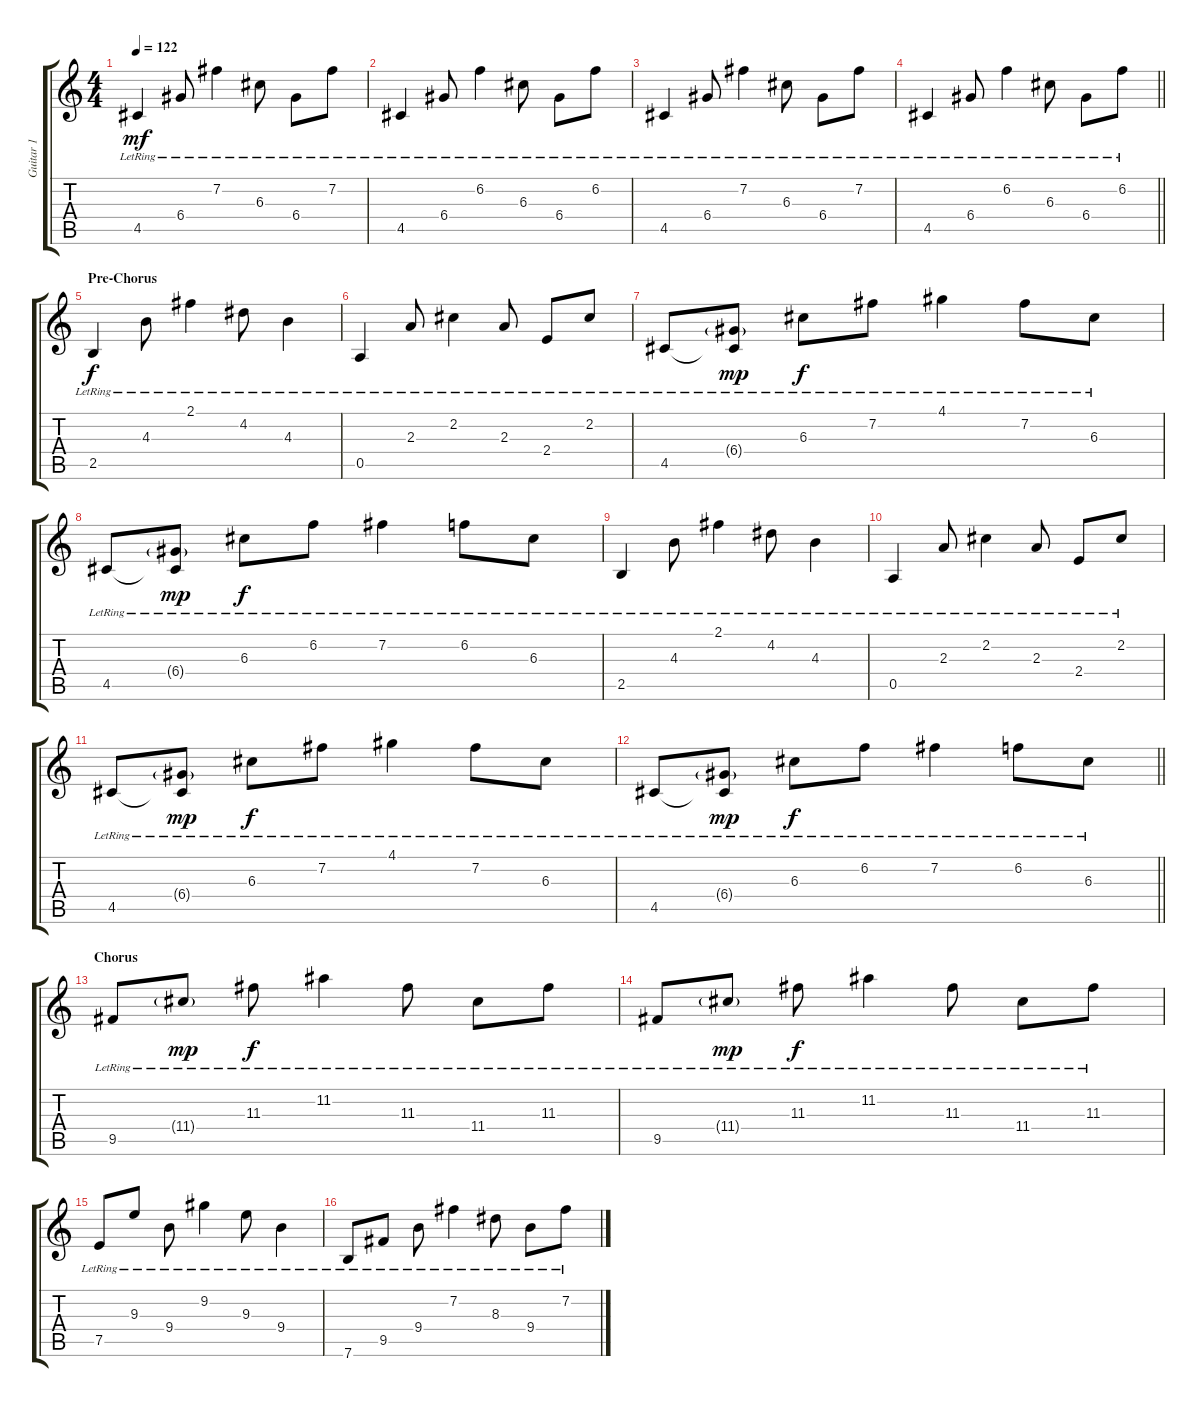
\track ("Guitar 1" "Guitar 1") {instrument electricguitarjazz}
\staff {score tabs}
\tuning (E4 B3 G3 D3 A2 E2) {hide}
\ts (4 4)
\tempo 122
\clef g2
\ks c
4.5{lr}.4{dy mf} 6.4{lr}.8 7.2{lr}.4 6.3{lr}.8 6.4{lr}.8 7.2{lr}.8 |
4.5{lr}.4 6.4{lr}.8 6.2{lr}.4 6.3{lr}.8 6.4{lr}.8 6.2{lr}.8 |
4.5{lr}.4 6.4{lr}.8 7.2{lr}.4 6.3{lr}.8 6.4{lr}.8 7.2{lr}.8 |
\barLineRight lightlight
4.5{lr}.4 6.4{lr}.8 6.2{lr}.4 6.3{lr}.8 6.4{lr}.8 6.2{lr}.8 |
\section ("" "Pre-Chorus")
2.5{lr}.4{dy f} 4.3{lr}.8 2.1{lr}.4 4.2{lr}.8 4.3{lr}.4 |
0.5{lr}.4 2.3{lr}.8 2.2{lr}.4 2.3{lr}.8 2.4{lr}.8 2.2{lr}.8 |
4.5{lr}.8 (6.4{g lr} 4.5{t}).8{dy mp} 6.3{lr}.8{dy f} 7.2{lr}.8 4.1{lr}.4 7.2{lr}.8 6.3{lr}.8 |
4.5{lr}.8 (6.4{g lr} 4.5{t}).8{dy mp} 6.3{lr}.8{dy f} 6.2{lr}.8 7.2{lr}.4 6.2{lr}.8 6.3{lr}.8 |
2.5{lr}.4 4.3{lr}.8 2.1{lr}.4 4.2{lr}.8 4.3{lr}.4 |
0.5{lr}.4 2.3{lr}.8 2.2{lr}.4 2.3{lr}.8 2.4{lr}.8 2.2{lr}.8 |
4.5{lr}.8 (6.4{g lr} 4.5{t}).8{dy mp} 6.3{lr}.8{dy f} 7.2{lr}.8 4.1{lr}.4 7.2{lr}.8 6.3{lr}.8 |
\barLineRight lightlight
4.5{lr}.8 (6.4{g lr} 4.5{t}).8{dy mp} 6.3{lr}.8{dy f} 6.2{lr}.8 7.2{lr}.4 6.2{lr}.8 6.3{lr}.8 |
\section ("" "Chorus")
9.5{lr}.8 11.4{g lr}.8{dy mp} 11.3{lr}.8{dy f} 11.2{lr}.4 11.3{lr}.8 11.4{lr}.8 11.3{lr}.8 |
9.5{lr}.8 11.4{g lr}.8{dy mp} 11.3{lr}.8{dy f} 11.2{lr}.4 11.3{lr}.8 11.4{lr}.8 11.3{lr}.8 |
7.5{lr}.8 9.3{lr}.8 9.4{lr}.8 9.2{lr}.4 9.3{lr}.8 9.4{lr}.4 |
7.6{lr}.8 9.5{lr}.8 9.4{lr}.8 7.2{lr}.4 8.3{lr}.8 9.4{lr}.8 7.2{lr}.8
